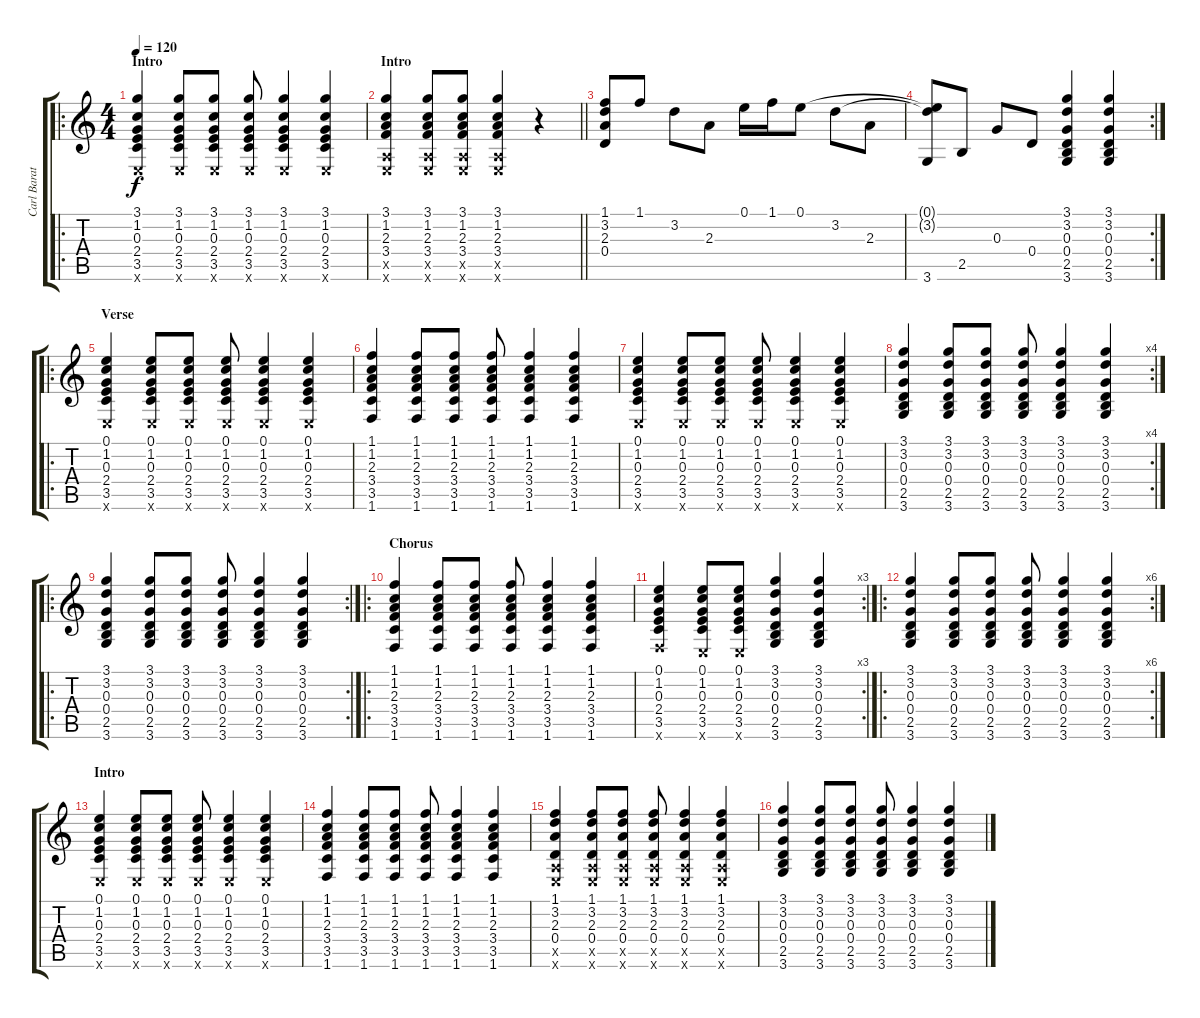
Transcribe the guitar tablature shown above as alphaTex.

\track ("Carl Barat" "Carl Barat") {instrument overdrivenguitar}
\staff {score tabs}
\tuning (E4 B3 G3 D3 A2 E2) {hide}
\ro
\ts (4 4)
\section ("" "Intro")
\tempo 120
\clef g2
\ks c
(3.1 1.2 0.3 2.4 3.5 0.6{x}).4{dy f instrument overdrivenguitar} (3.1 1.2 0.3 2.4 3.5 0.6{x}).8 (3.1 1.2 0.3 2.4 3.5 0.6{x}).8 (3.1 1.2 0.3 2.4 3.5 0.6{x}).8 (3.1 1.2 0.3 2.4 3.5 0.6{x}).4 (3.1 1.2 0.3 2.4 3.5 0.6{x}).4 |
\section ("" "Intro")
\barLineRight lightlight
(3.1 1.2 2.3 3.4 0.5{x} 0.6{x}).4 (3.1 1.2 2.3 3.4 0.5{x} 0.6{x}).8 (3.1 1.2 2.3 3.4 0.5{x} 0.6{x}).8 (3.1 1.2 2.3 3.4 0.5{x} 0.6{x}).4 r.4 |
(1.1 3.2 2.3 0.4).8 1.1.8 3.2.8 2.3.8 0.1.16 1.1.16 0.1.8 3.2.8 2.3.8 |
\rc 2
(0.1{t} 3.2{t} 3.6).8 2.5.8 0.3.8 0.4.8 (3.1 3.2 0.3 0.4 2.5 3.6).4 (3.1 3.2 0.3 0.4 2.5 3.6).4 |
\ro
\section ("" "Verse")
(0.1 1.2 0.3 2.4 3.5 0.6{x}).4 (0.1 1.2 0.3 2.4 3.5 0.6{x}).8 (0.1 1.2 0.3 2.4 3.5 0.6{x}).8 (0.1 1.2 0.3 2.4 3.5 0.6{x}).8 (0.1 1.2 0.3 2.4 3.5 0.6{x}).4 (0.1 1.2 0.3 2.4 3.5 0.6{x}).4 |
(1.1 1.2 2.3 3.4 3.5 1.6).4 (1.1 1.2 2.3 3.4 3.5 1.6).8 (1.1 1.2 2.3 3.4 3.5 1.6).8 (1.1 1.2 2.3 3.4 3.5 1.6).8 (1.1 1.2 2.3 3.4 3.5 1.6).4 (1.1 1.2 2.3 3.4 3.5 1.6).4 |
(0.1 1.2 0.3 2.4 3.5 0.6{x}).4 (0.1 1.2 0.3 2.4 3.5 0.6{x}).8 (0.1 1.2 0.3 2.4 3.5 0.6{x}).8 (0.1 1.2 0.3 2.4 3.5 0.6{x}).8 (0.1 1.2 0.3 2.4 3.5 0.6{x}).4 (0.1 1.2 0.3 2.4 3.5 0.6{x}).4 |
\rc 4
(3.1 3.2 0.3 0.4 2.5 3.6).4 (3.1 3.2 0.3 0.4 2.5 3.6).8 (3.1 3.2 0.3 0.4 2.5 3.6).8 (3.1 3.2 0.3 0.4 2.5 3.6).8 (3.1 3.2 0.3 0.4 2.5 3.6).4 (3.1 3.2 0.3 0.4 2.5 3.6).4 |
\ro
\rc 2
(3.1 3.2 0.3 0.4 2.5 3.6).4 (3.1 3.2 0.3 0.4 2.5 3.6).8 (3.1 3.2 0.3 0.4 2.5 3.6).8 (3.1 3.2 0.3 0.4 2.5 3.6).8 (3.1 3.2 0.3 0.4 2.5 3.6).4 (3.1 3.2 0.3 0.4 2.5 3.6).4 |
\ro
\section ("" "Chorus")
(1.1 1.2 2.3 3.4 3.5 1.6).4 (1.1 1.2 2.3 3.4 3.5 1.6).8 (1.1 1.2 2.3 3.4 3.5 1.6).8 (1.1 1.2 2.3 3.4 3.5 1.6).8 (1.1 1.2 2.3 3.4 3.5 1.6).4 (1.1 1.2 2.3 3.4 3.5 1.6).4 |
\rc 3
(0.1 1.2 0.3 2.4 3.5 1.6{x}).4 (0.1 1.2 0.3 2.4 3.5 0.6{x}).8 (0.1 1.2 0.3 2.4 3.5 0.6{x}).8 (3.1 3.2 0.3 0.4 2.5 3.6).4 (3.1 3.2 0.3 0.4 2.5 3.6).4 |
\ro
\rc 6
(3.1 3.2 0.3 0.4 2.5 3.6).4 (3.1 3.2 0.3 0.4 2.5 3.6).8 (3.1 3.2 0.3 0.4 2.5 3.6).8 (3.1 3.2 0.3 0.4 2.5 3.6).8 (3.1 3.2 0.3 0.4 2.5 3.6).4 (3.1 3.2 0.3 0.4 2.5 3.6).4 |
\section ("" "Intro")
(0.1 1.2 0.3 2.4 3.5 0.6{x}).4 (0.1 1.2 0.3 2.4 3.5 0.6{x}).8 (0.1 1.2 0.3 2.4 3.5 0.6{x}).8 (0.1 1.2 0.3 2.4 3.5 0.6{x}).8 (0.1 1.2 0.3 2.4 3.5 0.6{x}).4 (0.1 1.2 0.3 2.4 3.5 0.6{x}).4 |
(1.1 1.2 2.3 3.4 3.5 1.6).4 (1.1 1.2 2.3 3.4 3.5 1.6).8 (1.1 1.2 2.3 3.4 3.5 1.6).8 (1.1 1.2 2.3 3.4 3.5 1.6).8 (1.1 1.2 2.3 3.4 3.5 1.6).4 (1.1 1.2 2.3 3.4 3.5 1.6).4 |
(1.1 3.2 2.3 0.4 0.5{x} 0.6{x}).4 (1.1 3.2 2.3 0.4 0.5{x} 0.6{x}).8 (1.1 3.2 2.3 0.4 0.5{x} 0.6{x}).8 (1.1 3.2 2.3 0.4 0.5{x} 0.6{x}).8 (1.1 3.2 2.3 0.4 0.5{x} 0.6{x}).4 (1.1 3.2 2.3 0.4 0.5{x} 0.6{x}).4 |
(3.1 3.2 0.3 0.4 2.5 3.6).4 (3.1 3.2 0.3 0.4 2.5 3.6).8 (3.1 3.2 0.3 0.4 2.5 3.6).8 (3.1 3.2 0.3 0.4 2.5 3.6).8 (3.1 3.2 0.3 0.4 2.5 3.6).4 (3.1 3.2 0.3 0.4 2.5 3.6).4
